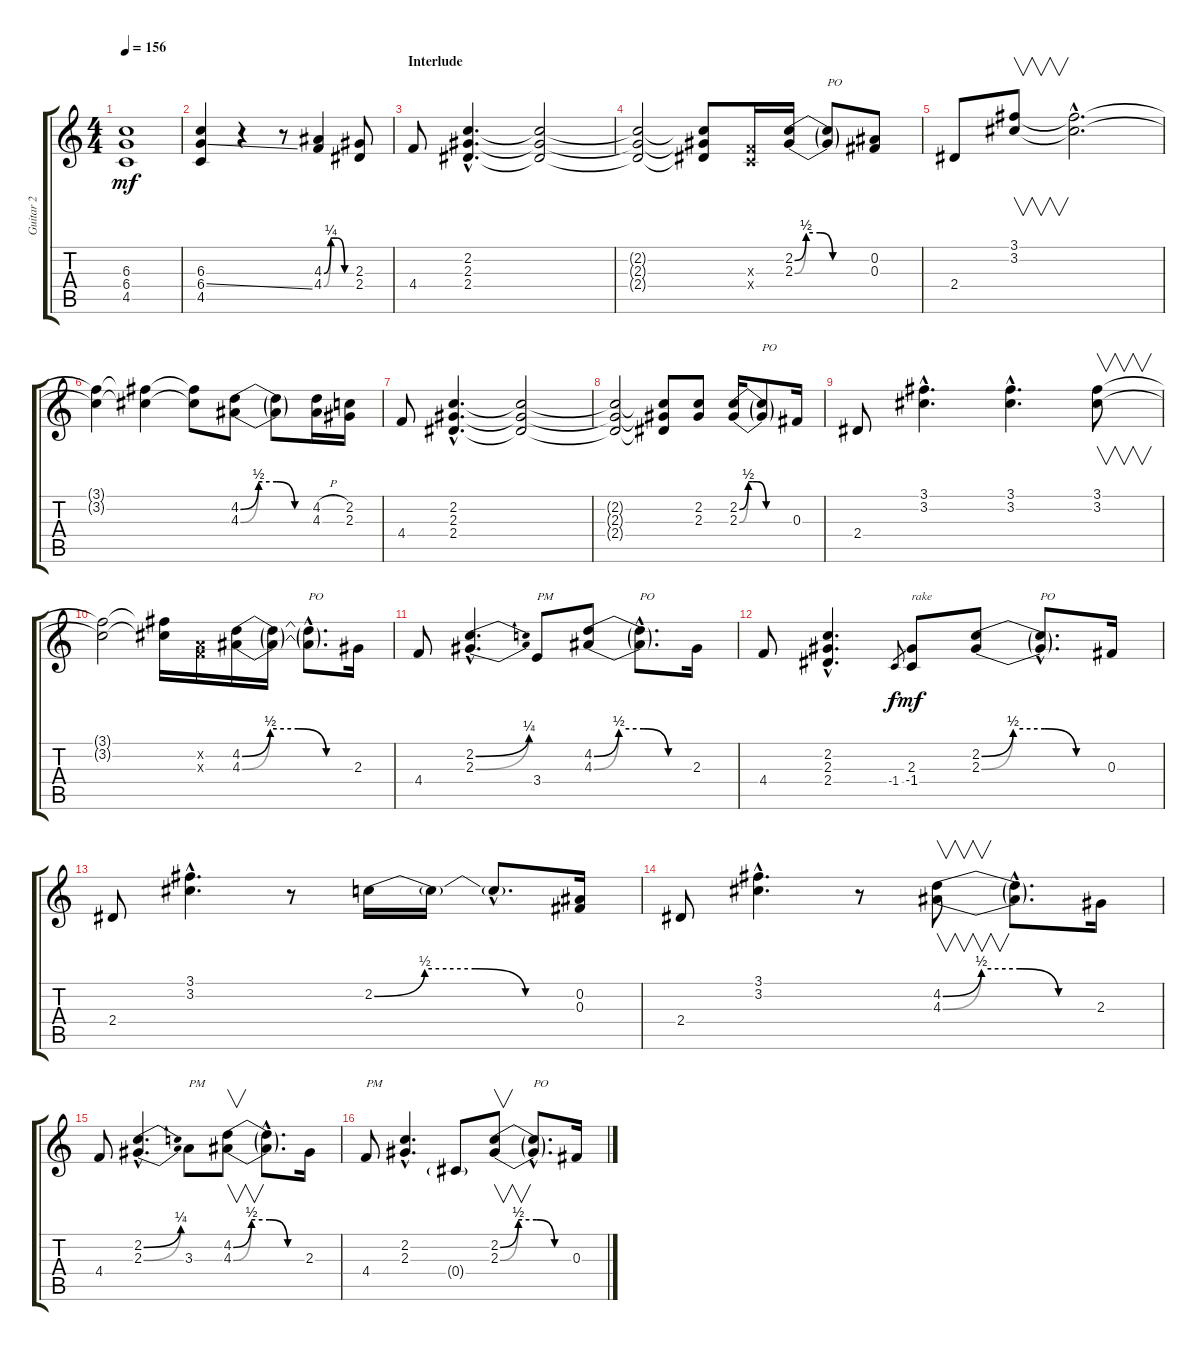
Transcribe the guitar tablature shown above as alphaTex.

\track ("Guitar 2" "Guitar 2") {instrument overdrivenguitar}
\staff {score tabs}
\tuning (Eb4 Bb3 Gb3 Db3 Ab2 Eb2) {hide}
\ts (4 4)
\tempo 156
\clef g2
\ks c
(6.3 6.4 4.5).1{dy mf} |
(6.3 6.4{ss} 4.5).4 r.4 r.8 (4.3{be (custom 0 0 15 1 30 1 45 0 60 0)} 4.4{be (custom 0 0 15 1 30 1 45 0 60 0)}).4 (2.3 2.4).8 |
\section ("" "Interlude")
4.4.8 (2.2{hac} 2.3{hac} 2.4{hac}).4{d} (2.2{t} 2.3{t} 2.4{t}).2 |
(2.2{t} 2.3{t} 2.4{t}).2 (2.2{t} 2.3{t} 2.4{t}).8 (-1.3{x} -1.4{x}).16 (2.2{be (custom 0 0 9 2 20 2 30 0 45 0 60 0)} 2.3{be (custom 0 0 9 2 20 2 30 0 45 0 60 0)}).16 (2.2{t} 2.3{t}).8{txt "PO"} (0.2 0.3).8 |
2.4.8 (3.1 3.2).8{v} (3.1{hac t} 3.2{hac t}).2{d} |
(3.1{t} 3.2{t}).4 (3.1{t} 3.2{t}).4 (3.1{t} 3.2{t}).8 (4.2{be (custom 0 0 15 2 30 2 45 0 60 0)} 4.3{be (custom 0 0 15 2 30 2 45 0 60 0)}).8 (4.2{t} 4.3{t}).8 (4.2{h} 4.3{h}).16 (2.2 2.3).16 |
4.4.8 (2.2{hac} 2.3{hac} 2.4{hac}).4{d} (2.2{t} 2.3{t} 2.4{t}).2 |
(2.2{t} 2.3{t} 2.4{t}).2 (2.2{t} 2.3{t} 2.4{t}).8 (2.2 2.3).8 (2.2{be (custom 0 0 10 2 15 2 20 2 30 0 45 0 60 0)} 2.3{be (custom 0 0 10 2 20 2 30 0 45 0 60 0)}).16 (2.2{t} 2.3{t}).8{txt "PO"} 0.3.16 |
2.4.8 (3.1{hac} 3.2{hac}).4{d} (3.1{hac} 3.2{hac}).4{d} (3.1 3.2).8{v} |
(3.1{t} 3.2{t}).2 (3.1{t} 3.2{t}).16 (-1.2{x} -1.3{x}).16 (4.2{be (custom 0 0 15 2 30 2 45 0 60 0)} 4.3{be (custom 0 0 15 2 30 2 45 0 60 0)}).16 (4.2{t} 4.3{t}).16 (4.2{hac t} 4.3{hac t}).8{d txt "PO"} 2.3.16 |
4.4.8 (2.2{be (bend 0 0 60 1) hac} 2.3{be (bend 0 0 60 2) hac}).4{d} 3.4.8{txt "PM"} (4.2{be (custom 0 0 15 2 30 2 45 0 60 0)} 4.3{be (custom 0 0 15 2 30 2 45 0 60 0)}).8 (4.2{hac t} 4.3{hac t}).8{d txt "PO"} 2.3.16 |
4.4.8 (2.2{hac} 2.3{hac} 2.4{hac}).4{d} -1.4.8{gr dy f} (2.3 -1.4).8{txt "rake" dy mf} (2.2{be (custom 0 0 15 2 30 2 45 0 60 0)} 2.3{be (custom 0 0 15 2 30 2 45 0 60 0)}).8 (2.2{hac t} 2.3{hac t}).8{d txt "PO"} 0.3.16 |
2.4.8 (3.1{hac} 3.2{hac}).4{d} r.8 2.2{be (custom 0 0 15 2 30 2 45 0 60 0)}.16 2.2{t}.16 2.2{hac t}.8{d} (0.2 0.3).16 |
2.4.8 (3.1{hac} 3.2{hac}).4{d} r.8 (4.2{be (custom 0 0 15 2 30 2 45 0 60 0)} 4.3{be (custom 0 0 15 2 30 2 45 0 60 0)}).8{v} (4.2{hac t} 4.3{hac t}).8{d} 2.3.16 |
4.4.8 (2.2{be (bend 0 0 60 1) hac} 2.3{be (bend 0 0 60 2) hac}).4{d} 3.3.8{txt "PM"} (4.2{be (custom 0 0 15 2 30 2 45 0 60 0)} 4.3{be (custom 0 0 15 2 30 2 45 0 60 0)}).8{v} (4.2{hac t} 4.3{hac t}).8{d} 2.3.16 |
4.4.8{txt "PM"} (2.2{hac} 2.3{hac}).4{d} 0.4{g}.8 (2.2{be (custom 0 0 15 2 30 2 45 0 60 0)} 2.3{be (custom 0 0 15 2 30 2 45 0 60 0)}).8{v} (2.2{hac t} 2.3{hac t}).8{d txt "PO"} 0.3.16
